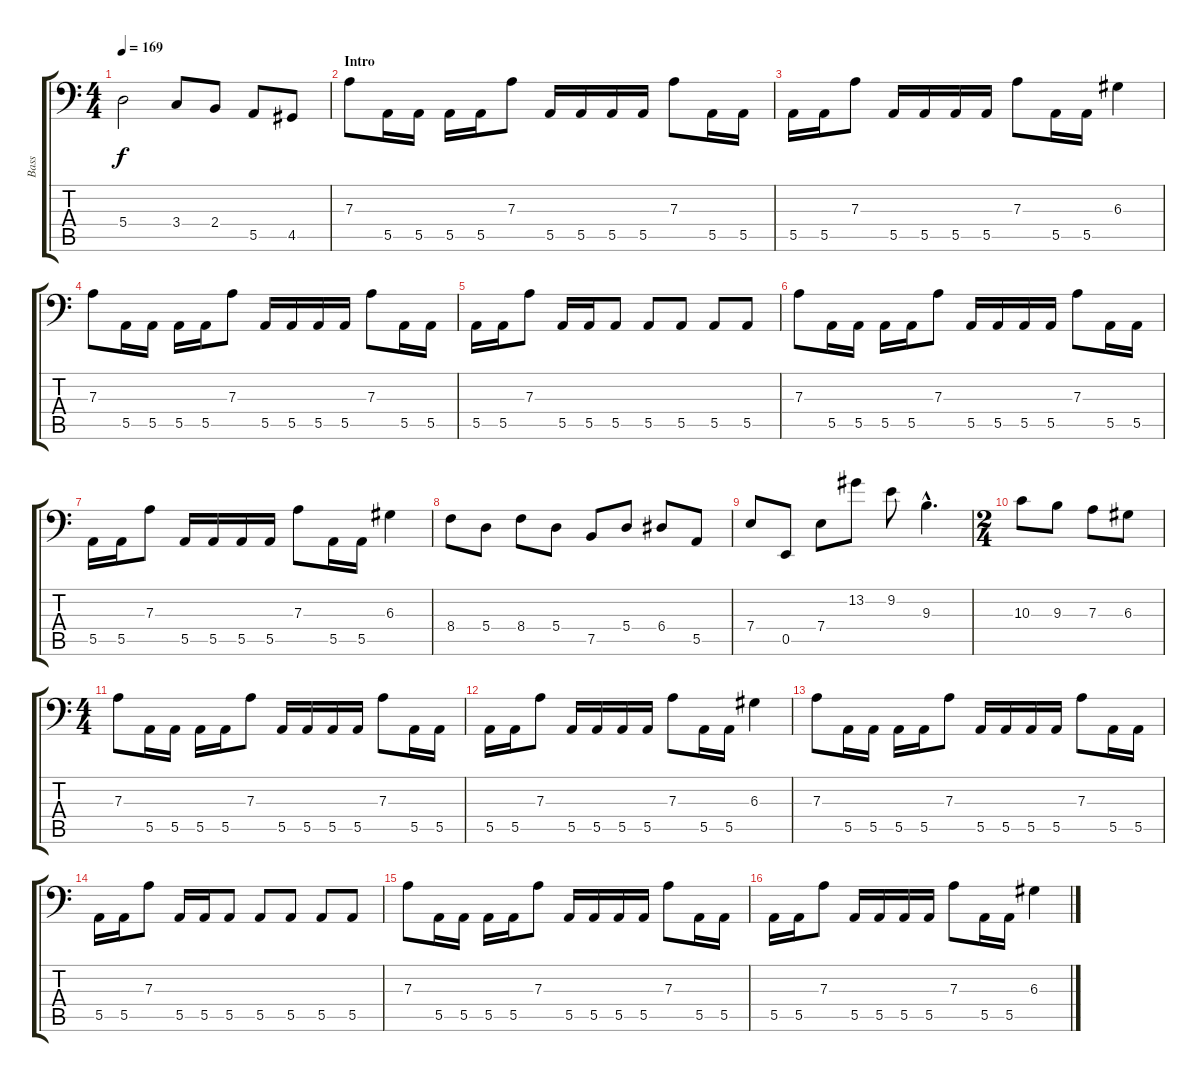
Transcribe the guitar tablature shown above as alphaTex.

\track ("Bass" "Bass") {instrument electricbassfinger}
\staff {score tabs}
\tuning (C3 G2 D2 A1 E1 B0) {hide}
\ts (4 4)
\tempo 169
\clef f4
\ks c
5.4.2{dy f} 3.4.8 2.4.8 5.5.8 4.5.8 |
\section ("" "Intro")
7.3.8 5.5.16 5.5.16 5.5.16 5.5.16 7.3.8 5.5.16 5.5.16 5.5.16 5.5.16 7.3.8 5.5.16 5.5.16 |
5.5.16 5.5.16 7.3.8 5.5.16 5.5.16 5.5.16 5.5.16 7.3.8 5.5.16 5.5.16 6.3.4 |
7.3.8 5.5.16 5.5.16 5.5.16 5.5.16 7.3.8 5.5.16 5.5.16 5.5.16 5.5.16 7.3.8 5.5.16 5.5.16 |
5.5.16 5.5.16 7.3.8 5.5.16 5.5.16 5.5.8 5.5.8 5.5.8 5.5.8 5.5.8 |
7.3.8 5.5.16 5.5.16 5.5.16 5.5.16 7.3.8 5.5.16 5.5.16 5.5.16 5.5.16 7.3.8 5.5.16 5.5.16 |
5.5.16 5.5.16 7.3.8 5.5.16 5.5.16 5.5.16 5.5.16 7.3.8 5.5.16 5.5.16 6.3.4 |
8.4.8 5.4.8 8.4.8 5.4.8 7.5.8 5.4.8 6.4.8 5.5.8 |
7.4.8 0.5.8 7.4.8 13.2.8 9.2.8 9.3{hac}.4{d} |
\ts (2 4)
10.3.8 9.3.8 7.3.8 6.3.8 |
\ts (4 4)
7.3.8 5.5.16 5.5.16 5.5.16 5.5.16 7.3.8 5.5.16 5.5.16 5.5.16 5.5.16 7.3.8 5.5.16 5.5.16 |
5.5.16 5.5.16 7.3.8 5.5.16 5.5.16 5.5.16 5.5.16 7.3.8 5.5.16 5.5.16 6.3.4 |
7.3.8 5.5.16 5.5.16 5.5.16 5.5.16 7.3.8 5.5.16 5.5.16 5.5.16 5.5.16 7.3.8 5.5.16 5.5.16 |
5.5.16 5.5.16 7.3.8 5.5.16 5.5.16 5.5.8 5.5.8 5.5.8 5.5.8 5.5.8 |
7.3.8 5.5.16 5.5.16 5.5.16 5.5.16 7.3.8 5.5.16 5.5.16 5.5.16 5.5.16 7.3.8 5.5.16 5.5.16 |
5.5.16 5.5.16 7.3.8 5.5.16 5.5.16 5.5.16 5.5.16 7.3.8 5.5.16 5.5.16 6.3.4
